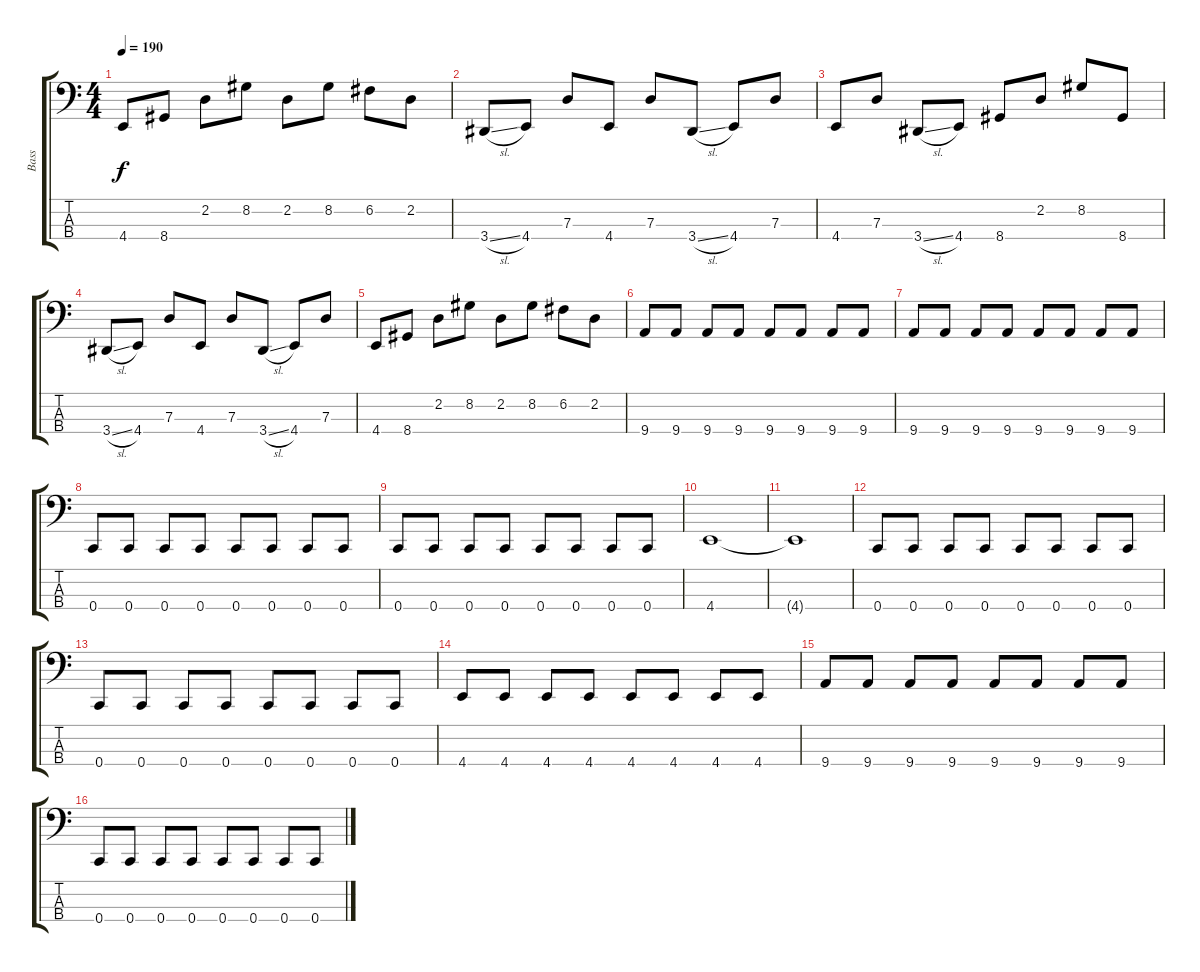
\track ("Bass" "Bass") {instrument electricbassfinger}
\staff {score tabs}
\tuning (F2 C2 G1 C1) {hide}
\ts (4 4)
\tempo 190
\clef f4
\ks c
4.4.8{dy f} 8.4.8 2.2.8 8.2.8 2.2.8 8.2.8 6.2.8 2.2.8 |
3.4{sl}.8 4.4.8 7.3.8 4.4.8 7.3.8 3.4{sl}.8 4.4.8 7.3.8 |
4.4.8 7.3.8 3.4{sl}.8 4.4.8 8.4.8 2.2.8 8.2.8 8.4.8 |
3.4{sl}.8 4.4.8 7.3.8 4.4.8 7.3.8 3.4{sl}.8 4.4.8 7.3.8 |
4.4.8 8.4.8 2.2.8 8.2.8 2.2.8 8.2.8 6.2.8 2.2.8 |
9.4.8 9.4.8 9.4.8 9.4.8 9.4.8 9.4.8 9.4.8 9.4.8 |
9.4.8 9.4.8 9.4.8 9.4.8 9.4.8 9.4.8 9.4.8 9.4.8 |
0.4.8 0.4.8 0.4.8 0.4.8 0.4.8 0.4.8 0.4.8 0.4.8 |
0.4.8 0.4.8 0.4.8 0.4.8 0.4.8 0.4.8 0.4.8 0.4.8 |
4.4.1 |
4.4{t}.1 |
0.4.8 0.4.8 0.4.8 0.4.8 0.4.8 0.4.8 0.4.8 0.4.8 |
0.4.8 0.4.8 0.4.8 0.4.8 0.4.8 0.4.8 0.4.8 0.4.8 |
4.4.8 4.4.8 4.4.8 4.4.8 4.4.8 4.4.8 4.4.8 4.4.8 |
9.4.8 9.4.8 9.4.8 9.4.8 9.4.8 9.4.8 9.4.8 9.4.8 |
0.4.8 0.4.8 0.4.8 0.4.8 0.4.8 0.4.8 0.4.8 0.4.8
